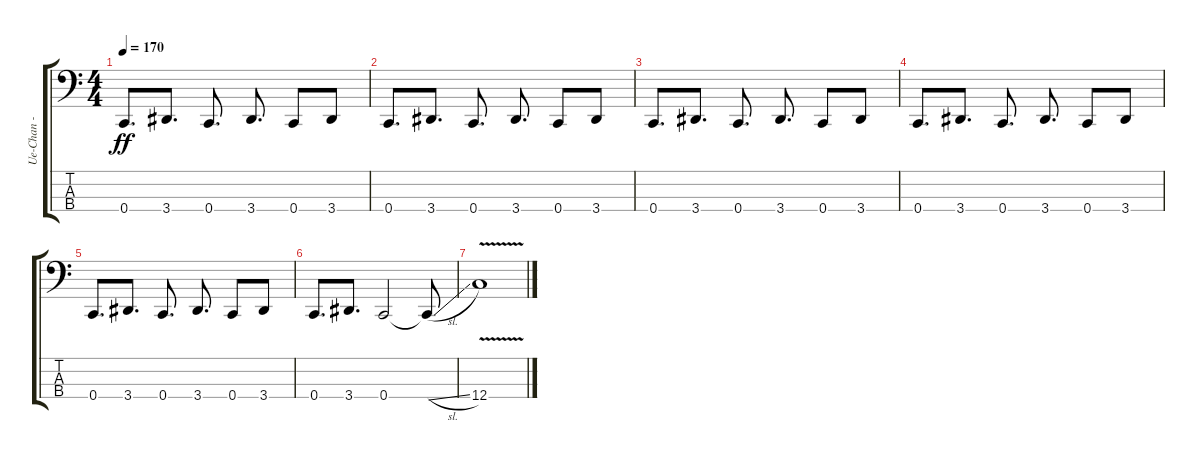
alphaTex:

\track ("Ue-Chan - Bass" "Ue-Chan - ") {instrument electricbassfinger}
\staff {score tabs}
\tuning (F2 C2 G1 C1) {hide}
\ts (4 4)
\tempo 170
\clef f4
\ks c
0.4.8{d dy ff} 3.4.8{d} 0.4.8{d} 3.4.8{d} 0.4.8 3.4.8 |
0.4.8{d} 3.4.8{d} 0.4.8{d} 3.4.8{d} 0.4.8 3.4.8 |
0.4.8{d} 3.4.8{d} 0.4.8{d} 3.4.8{d} 0.4.8 3.4.8 |
0.4.8{d} 3.4.8{d} 0.4.8{d} 3.4.8{d} 0.4.8 3.4.8 |
0.4.8{d} 3.4.8{d} 0.4.8{d} 3.4.8{d} 0.4.8 3.4.8 |
0.4.8{d} 3.4.8{d} 0.4.2 0.4{sl t}.8 |
12.4{v}.1
